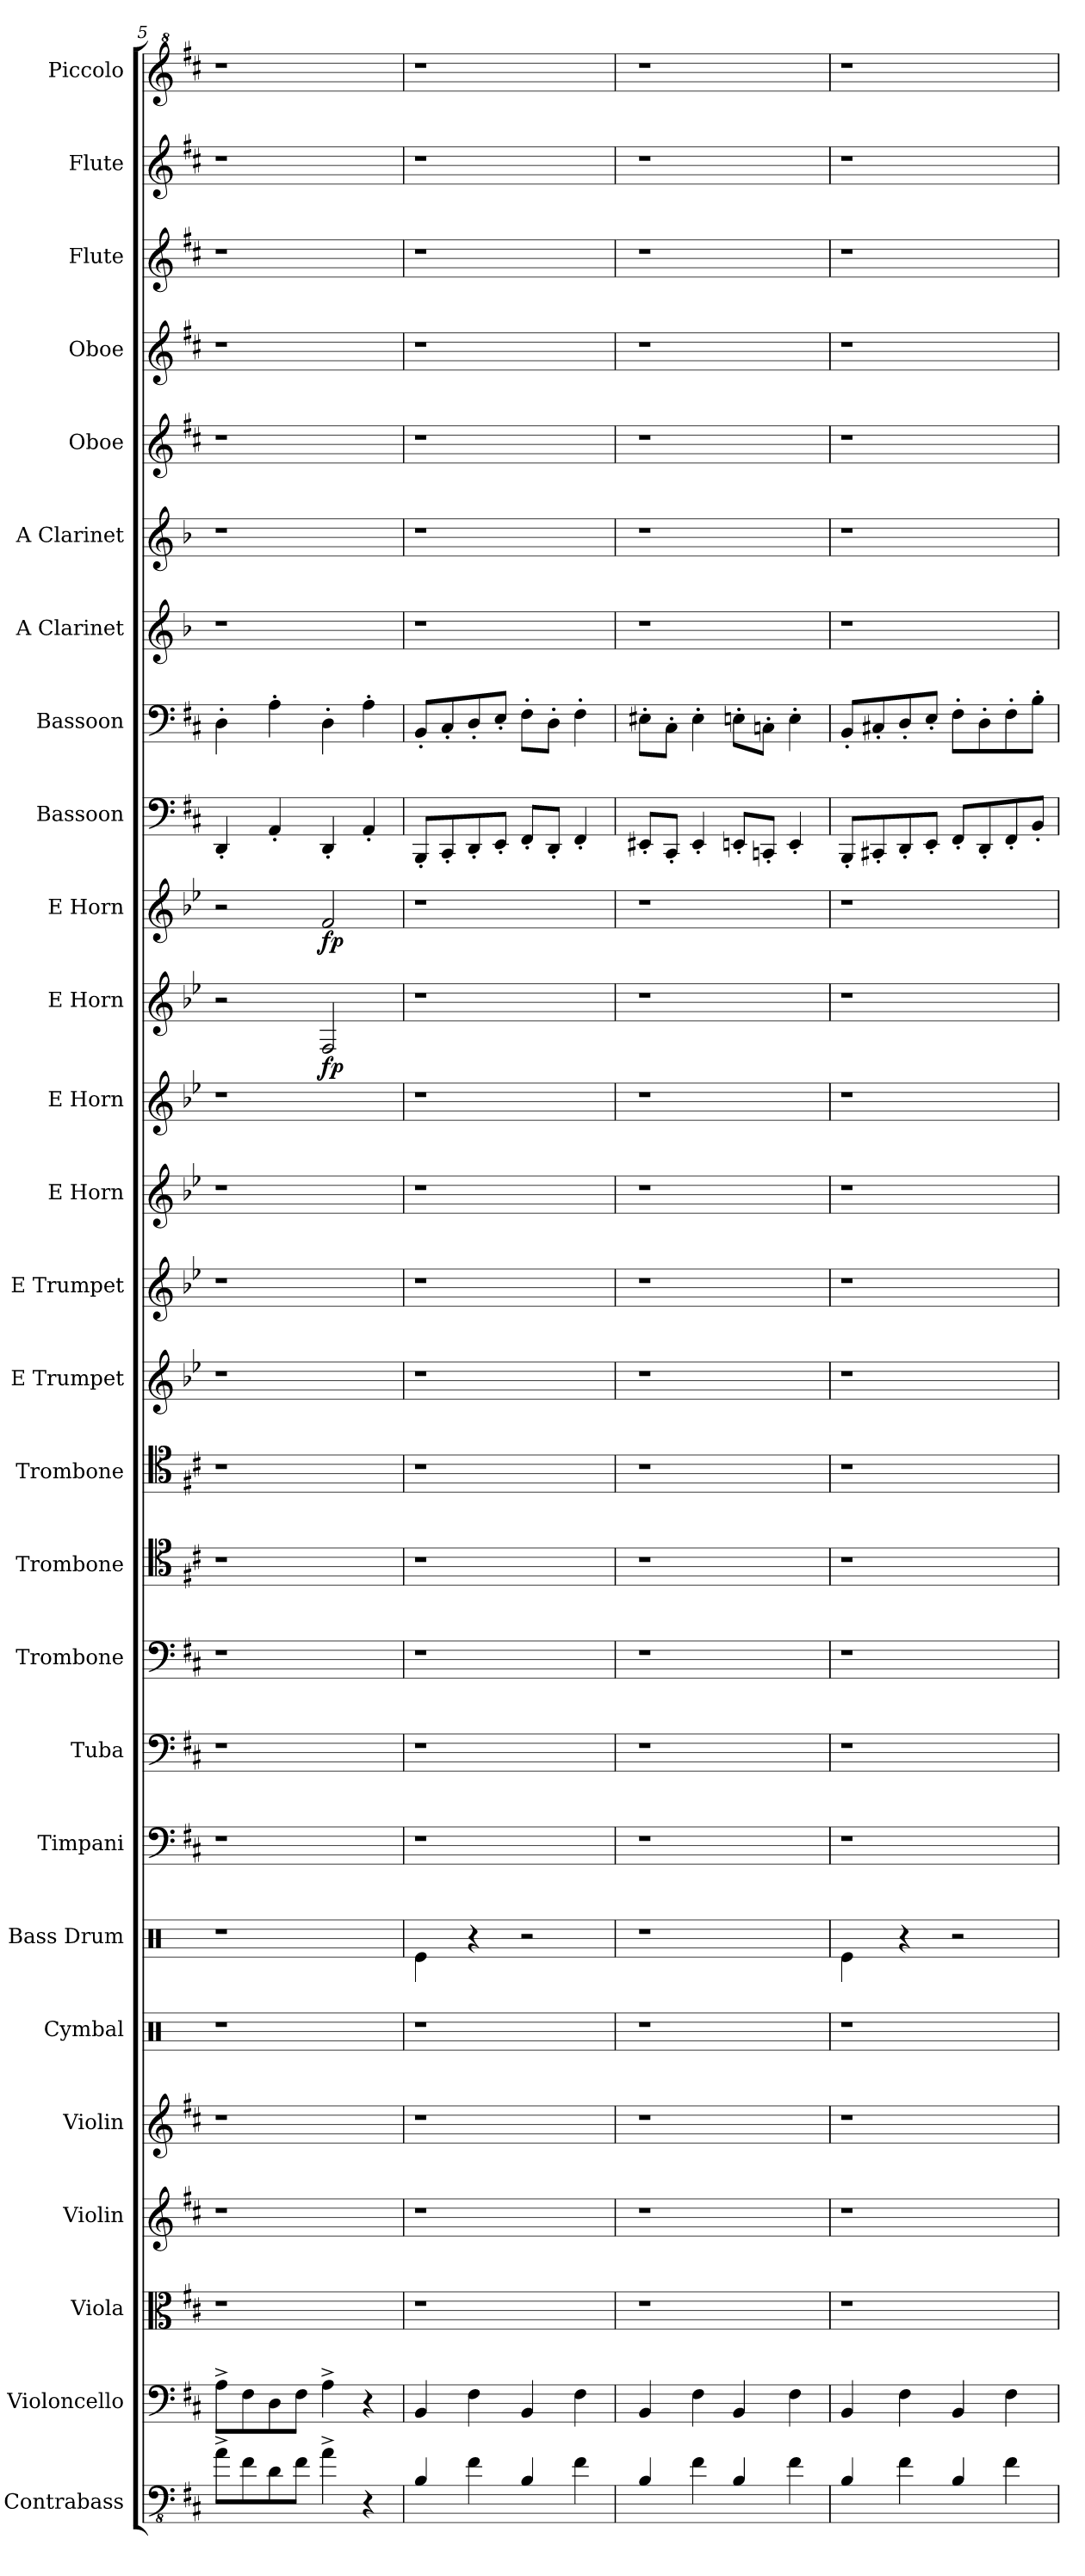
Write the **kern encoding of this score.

**kern	**kern	**kern	**kern	**kern	**kern	**kern	**kern	**kern	**kern	**kern	**kern	**kern	**kern	**kern	**kern	**kern	**dynam	**kern	**dynam	**kern	**kern	**kern	**kern	**kern	**kern	**kern	**kern	**kern
*part27	*part26	*part25	*part24	*part23	*part22	*part21	*part20	*part19	*part18	*part17	*part16	*part15	*part14	*part13	*part12	*part11	*part11	*part10	*part10	*part9	*part8	*part7	*part6	*part5	*part4	*part3	*part2	*part1
*staff27	*staff26	*staff25	*staff24	*staff23	*staff22	*staff21	*staff20	*staff19	*staff18	*staff17	*staff16	*staff15	*staff14	*staff13	*staff12	*staff11	*staff11	*staff10	*staff10	*staff9	*staff8	*staff7	*staff6	*staff5	*staff4	*staff3	*staff2	*staff1
*I"Contrabass	*I"Violoncello	*I"Viola	*I"Violin	*I"Violin	*I"Cymbal	*I"Bass Drum	*I"Timpani	*I"Tuba	*I"Trombone	*I"Trombone	*I"Trombone	*I"E Trumpet	*I"E Trumpet	*I"E Horn	*I"E Horn	*I"E Horn	*	*I"E Horn	*	*I"Bassoon	*I"Bassoon	*I"A Clarinet	*I"A Clarinet	*I"Oboe	*I"Oboe	*I"Flute	*I"Flute	*I"Piccolo
*I'Cb.	*I'Vc.	*I'Vla.	*I'Vln.	*I'Vln.	*I'Cym.	*I'B. Dr.	*I'Timp.	*I'Tba.	*I'Tbn.	*I'Tbn.	*I'Tbn.	*I'E Tpt.	*I'E Tpt.	*I'E Hn.	*I'E Hn.	*I'E Hn.	*	*I'E Hn.	*	*I'Bsn.	*I'Bsn.	*I'A Cl.	*I'A Cl.	*I'Ob.	*I'Ob.	*I'Fl.	*I'Fl.	*I'Picc.
*clefFv4	*clefF4	*clefC3	*clefG2	*clefG2	*clefX	*clefX	*clefF4	*clefF4	*clefF4	*clefC4	*clefC4	*clefG2	*clefG2	*clefG2	*clefG2	*clefG2	*	*clefG2	*	*clefF4	*clefF4	*clefG2	*clefG2	*clefG2	*clefG2	*clefG2	*clefG2	*clefG^2
*ITrd7c12	*	*	*	*	*	*	*	*	*	*	*	*ITrd1c2	*ITrd1c2	*ITrd5c8	*ITrd5c8	*ITrd5c8	*	*ITrd5c8	*	*	*	*ITrd2c3	*ITrd2c3	*	*	*	*	*ITrd-7c-12
*k[f#c#]	*k[f#c#]	*k[f#c#]	*k[f#c#]	*k[f#c#]	*k[]	*k[]	*k[f#c#]	*k[f#c#]	*k[f#c#]	*k[f#c#]	*k[f#c#]	*k[b-e-a-d-]	*k[b-e-a-d-]	*k[f#c#]	*k[f#c#]	*k[f#c#]	*	*k[f#c#]	*	*k[f#c#]	*k[f#c#]	*k[f#c#]	*k[f#c#]	*k[f#c#]	*k[f#c#]	*k[f#c#]	*k[f#c#]	*k[f#c#]
=5	=5	=5	=5	=5	=5	=5	=5	=5	=5	=5	=5	=5	=5	=5	=5	=5	=5	=5	=5	=5	=5	=5	=5	=5	=5	=5	=5	=5
8AA^\L	8A^\L	1r	1r	1r	1r	1r	1r	1r	1r	1r	1r	1r	1r	1r	1r	2r	.	2r	.	4DD'/	4D'\	1r	1r	1r	1r	1r	1r	1r
8FF#\	8F#\	.	.	.	.	.	.	.	.	.	.	.	.	.	.	.	.	.	.	.	.	.	.	.	.	.	.	.
8DD\	8D\	.	.	.	.	.	.	.	.	.	.	.	.	.	.	.	.	.	.	4AA'/	4A'\	.	.	.	.	.	.	.
8FF#\J	8F#\J	.	.	.	.	.	.	.	.	.	.	.	.	.	.	.	.	.	.	.	.	.	.	.	.	.	.	.
!	!	!	!	!	!	!	!	!	!	!	!	!	!	!	!	!	!LO:DY:b	!	!LO:DY:b	!	!	!	!	!	!	!	!	!
4AA^\	4A^\	.	.	.	.	.	.	.	.	.	.	.	.	.	.	2AA/	fp	2A/	fp	4DD'/	4D'\	.	.	.	.	.	.	.
4r	4r	.	.	.	.	.	.	.	.	.	.	.	.	.	.	.	.	.	.	4AA'/	4A'\	.	.	.	.	.	.	.
!!LO:PB:g=z
=6	=6	=6	=6	=6	=6	=6	=6	=6	=6	=6	=6	=6	=6	=6	=6	=6	=6	=6	=6	=6	=6	=6	=6	=6	=6	=6	=6	=6
4BBB/	4BB/	1r	1r	1r	1r	4Re\	1r	1r	1r	1r	1r	1r	1r	1r	1r	1r	.	1r	.	8BBB'/L	8BB'/L	1r	1r	1r	1r	1r	1r	1r
.	.	.	.	.	.	.	.	.	.	.	.	.	.	.	.	.	.	.	.	8CC#'/	8C#'/	.	.	.	.	.	.	.
4FF#\	4F#\	.	.	.	.	4r	.	.	.	.	.	.	.	.	.	.	.	.	.	8DD'/	8D'/	.	.	.	.	.	.	.
.	.	.	.	.	.	.	.	.	.	.	.	.	.	.	.	.	.	.	.	8EE'/J	8E'/J	.	.	.	.	.	.	.
4BBB/	4BB/	.	.	.	.	2r	.	.	.	.	.	.	.	.	.	.	.	.	.	8FF#'/L	8F#'\L	.	.	.	.	.	.	.
.	.	.	.	.	.	.	.	.	.	.	.	.	.	.	.	.	.	.	.	8DD'/J	8D'\J	.	.	.	.	.	.	.
4FF#\	4F#\	.	.	.	.	.	.	.	.	.	.	.	.	.	.	.	.	.	.	4FF#'/	4F#'\	.	.	.	.	.	.	.
=7	=7	=7	=7	=7	=7	=7	=7	=7	=7	=7	=7	=7	=7	=7	=7	=7	=7	=7	=7	=7	=7	=7	=7	=7	=7	=7	=7	=7
4BBB/	4BB/	1r	1r	1r	1r	1r	1r	1r	1r	1r	1r	1r	1r	1r	1r	1r	.	1r	.	8EE#X'/L	8E#X'\L	1r	1r	1r	1r	1r	1r	1r
.	.	.	.	.	.	.	.	.	.	.	.	.	.	.	.	.	.	.	.	8CC#'/J	8C#'\J	.	.	.	.	.	.	.
4FF#\	4F#\	.	.	.	.	.	.	.	.	.	.	.	.	.	.	.	.	.	.	4EE#'/	4E#'\	.	.	.	.	.	.	.
4BBB/	4BB/	.	.	.	.	.	.	.	.	.	.	.	.	.	.	.	.	.	.	8EEn'/L	8En'\L	.	.	.	.	.	.	.
.	.	.	.	.	.	.	.	.	.	.	.	.	.	.	.	.	.	.	.	8CCn'/J	8Cn'\J	.	.	.	.	.	.	.
4FF#\	4F#\	.	.	.	.	.	.	.	.	.	.	.	.	.	.	.	.	.	.	4EE'/	4E'\	.	.	.	.	.	.	.
=8	=8	=8	=8	=8	=8	=8	=8	=8	=8	=8	=8	=8	=8	=8	=8	=8	=8	=8	=8	=8	=8	=8	=8	=8	=8	=8	=8	=8
4BBB/	4BB/	1r	1r	1r	1r	4Re\	1r	1r	1r	1r	1r	1r	1r	1r	1r	1r	.	1r	.	8BBB'/L	8BB'/L	1r	1r	1r	1r	1r	1r	1r
.	.	.	.	.	.	.	.	.	.	.	.	.	.	.	.	.	.	.	.	8CC#X'/	8C#X'/	.	.	.	.	.	.	.
4FF#\	4F#\	.	.	.	.	4r	.	.	.	.	.	.	.	.	.	.	.	.	.	8DD'/	8D'/	.	.	.	.	.	.	.
.	.	.	.	.	.	.	.	.	.	.	.	.	.	.	.	.	.	.	.	8EE'/J	8E'/J	.	.	.	.	.	.	.
4BBB/	4BB/	.	.	.	.	2r	.	.	.	.	.	.	.	.	.	.	.	.	.	8FF#'/L	8F#'\L	.	.	.	.	.	.	.
.	.	.	.	.	.	.	.	.	.	.	.	.	.	.	.	.	.	.	.	8DD'/	8D'\	.	.	.	.	.	.	.
4FF#\	4F#\	.	.	.	.	.	.	.	.	.	.	.	.	.	.	.	.	.	.	8FF#'/	8F#'\	.	.	.	.	.	.	.
.	.	.	.	.	.	.	.	.	.	.	.	.	.	.	.	.	.	.	.	8BB'/J	8B'\J	.	.	.	.	.	.	.
=	=	=	=	=	=	=	=	=	=	=	=	=	=	=	=	=	=	=	=	=	=	=	=	=	=	=	=	=
*-	*-	*-	*-	*-	*-	*-	*-	*-	*-	*-	*-	*-	*-	*-	*-	*-	*-	*-	*-	*-	*-	*-	*-	*-	*-	*-	*-	*-
